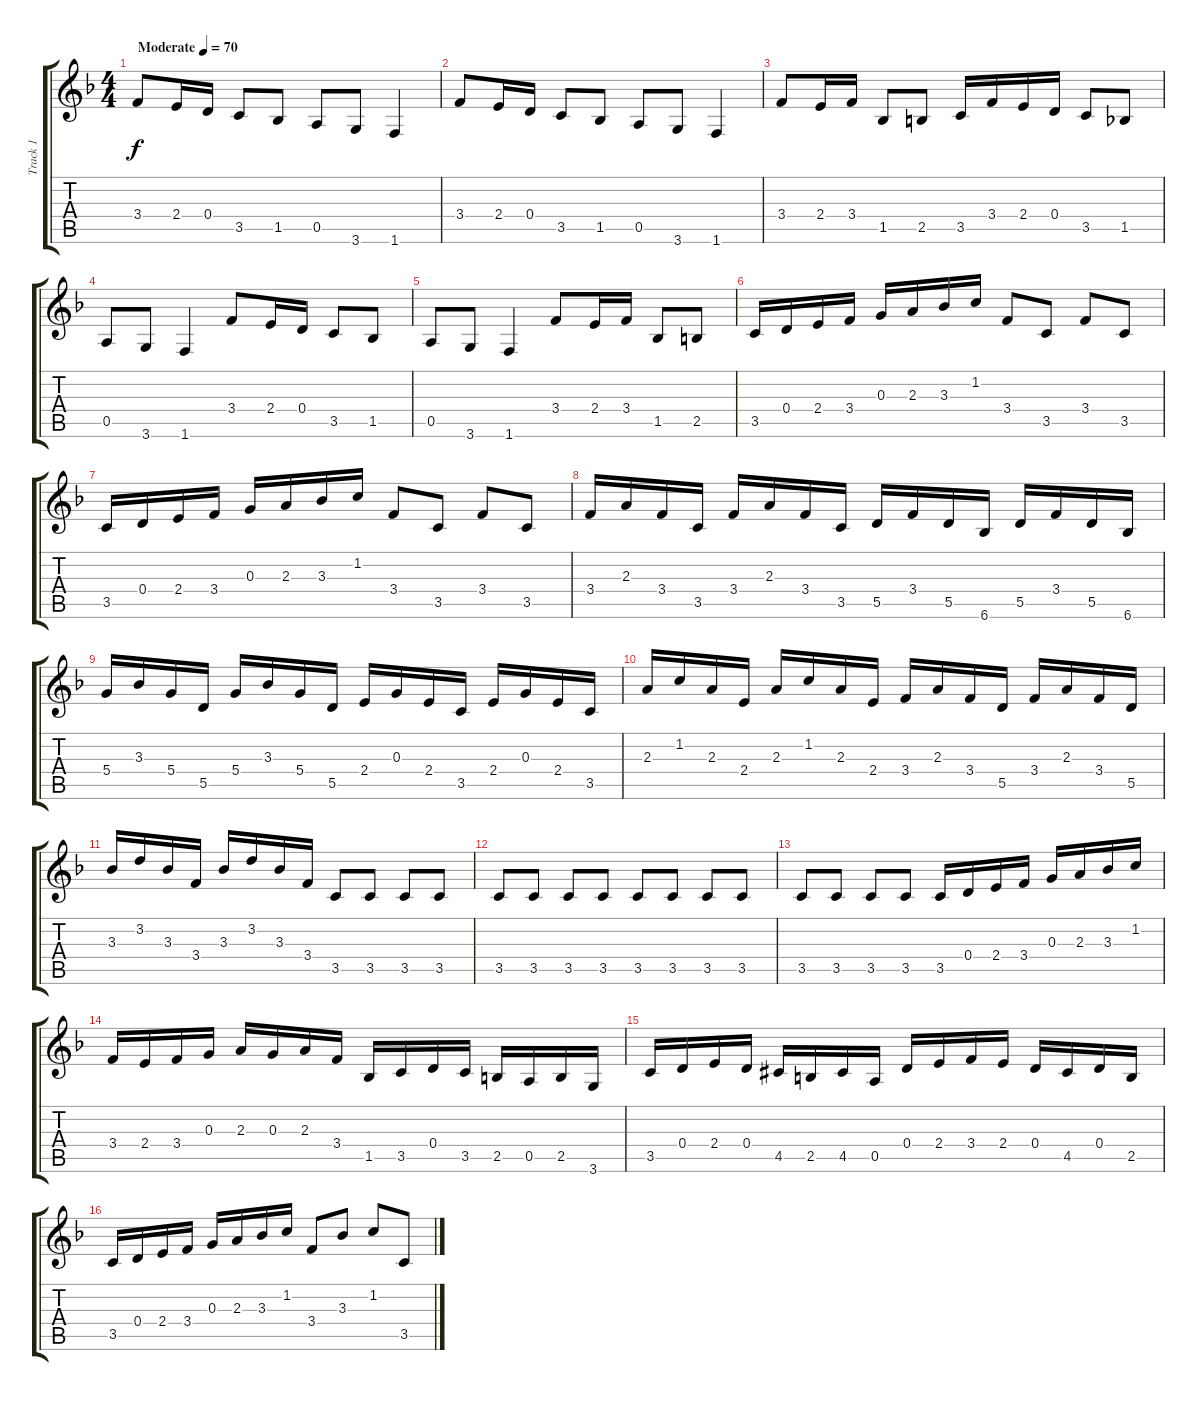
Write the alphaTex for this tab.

\track ("Track 1" "Track 1") {instrument acousticguitarsteel}
\staff {score tabs}
\tuning (E4 B3 G3 D3 A2 E2) {hide}
\ts (4 4)
\tempo (70 "Moderate")
\clef g2
\ks f
3.4.8{dy f instrument acousticguitarsteel} 2.4.16 0.4.16 3.5.8 1.5.8 0.5.8 3.6.8 1.6.4 |
3.4.8 2.4.16 0.4.16 3.5.8 1.5.8 0.5.8 3.6.8 1.6.4 |
3.4.8 2.4.16 3.4.16 1.5.8 2.5.8 3.5.16 3.4.16 2.4.16 0.4.16 3.5.8 1.5.8 |
0.5.8 3.6.8 1.6.4 3.4.8 2.4.16 0.4.16 3.5.8 1.5.8 |
0.5.8 3.6.8 1.6.4 3.4.8 2.4.16 3.4.16 1.5.8 2.5.8 |
3.5.16 0.4.16 2.4.16 3.4.16 0.3.16 2.3.16 3.3.16 1.2.16 3.4.8 3.5.8 3.4.8 3.5.8 |
3.5.16 0.4.16 2.4.16 3.4.16 0.3.16 2.3.16 3.3.16 1.2.16 3.4.8 3.5.8 3.4.8 3.5.8 |
3.4.16 2.3.16 3.4.16 3.5.16 3.4.16 2.3.16 3.4.16 3.5.16 5.5.16 3.4.16 5.5.16 6.6.16 5.5.16 3.4.16 5.5.16 6.6.16 |
5.4.16 3.3.16 5.4.16 5.5.16 5.4.16 3.3.16 5.4.16 5.5.16 2.4.16 0.3.16 2.4.16 3.5.16 2.4.16 0.3.16 2.4.16 3.5.16 |
2.3.16 1.2.16 2.3.16 2.4.16 2.3.16 1.2.16 2.3.16 2.4.16 3.4.16 2.3.16 3.4.16 5.5.16 3.4.16 2.3.16 3.4.16 5.5.16 |
3.3.16 3.2.16 3.3.16 3.4.16 3.3.16 3.2.16 3.3.16 3.4.16 3.5.8 3.5.8 3.5.8 3.5.8 |
3.5.8 3.5.8 3.5.8 3.5.8 3.5.8 3.5.8 3.5.8 3.5.8 |
3.5.8 3.5.8 3.5.8 3.5.8 3.5.16 0.4.16 2.4.16 3.4.16 0.3.16 2.3.16 3.3.16 1.2.16 |
3.4.16 2.4.16 3.4.16 0.3.16 2.3.16 0.3.16 2.3.16 3.4.16 1.5.16 3.5.16 0.4.16 3.5.16 2.5.16 0.5.16 2.5.16 3.6.16 |
3.5.16 0.4.16 2.4.16 0.4.16 4.5{acc #}.16 2.5.16 4.5{acc #}.16 0.5.16 0.4.16 2.4.16 3.4.16 2.4.16 0.4.16 4.5{acc #}.16 0.4.16 2.5.16 |
3.5.16 0.4.16 2.4.16 3.4.16 0.3.16 2.3.16 3.3.16 1.2.16 3.4.8 3.3.8 1.2.8 3.5.8
